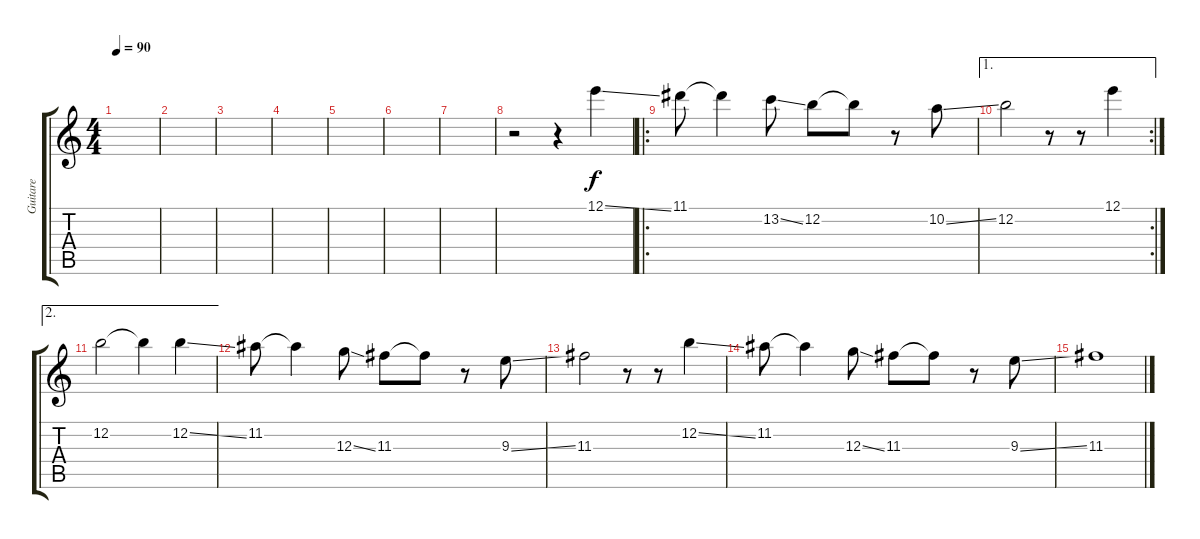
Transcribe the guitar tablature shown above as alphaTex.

\track ("Guitare" "Guitare") {instrument electricguitarclean}
\staff {score tabs}
\tuning (E4 B3 G3 D3 A2 E2) {hide}
\ts (4 4)
\tempo 90
\clef g2
\ks c
|
|
|
|
|
|
|
r.2 r.4 12.1{ss}.4 |
\ro
11.1.8 11.1{t}.4 13.2{ss}.8 12.2.8 12.2{t}.8 r.8 10.2{ss}.8 |
\ae 1
\rc 2
12.2.2 r.8 r.8 12.1.4 |
\ae 2
12.2.2 12.2{t}.4 12.2{ss}.4 |
11.2.8 11.2{t}.4 12.3{ss}.8 11.3.8 11.3{t}.8 r.8 9.3{ss}.8 |
11.3.2 r.8 r.8 12.2{ss}.4 |
11.2.8 11.2{t}.4 12.3{ss}.8 11.3.8 11.3{t}.8 r.8 9.3{ss}.8 |
11.3.1
